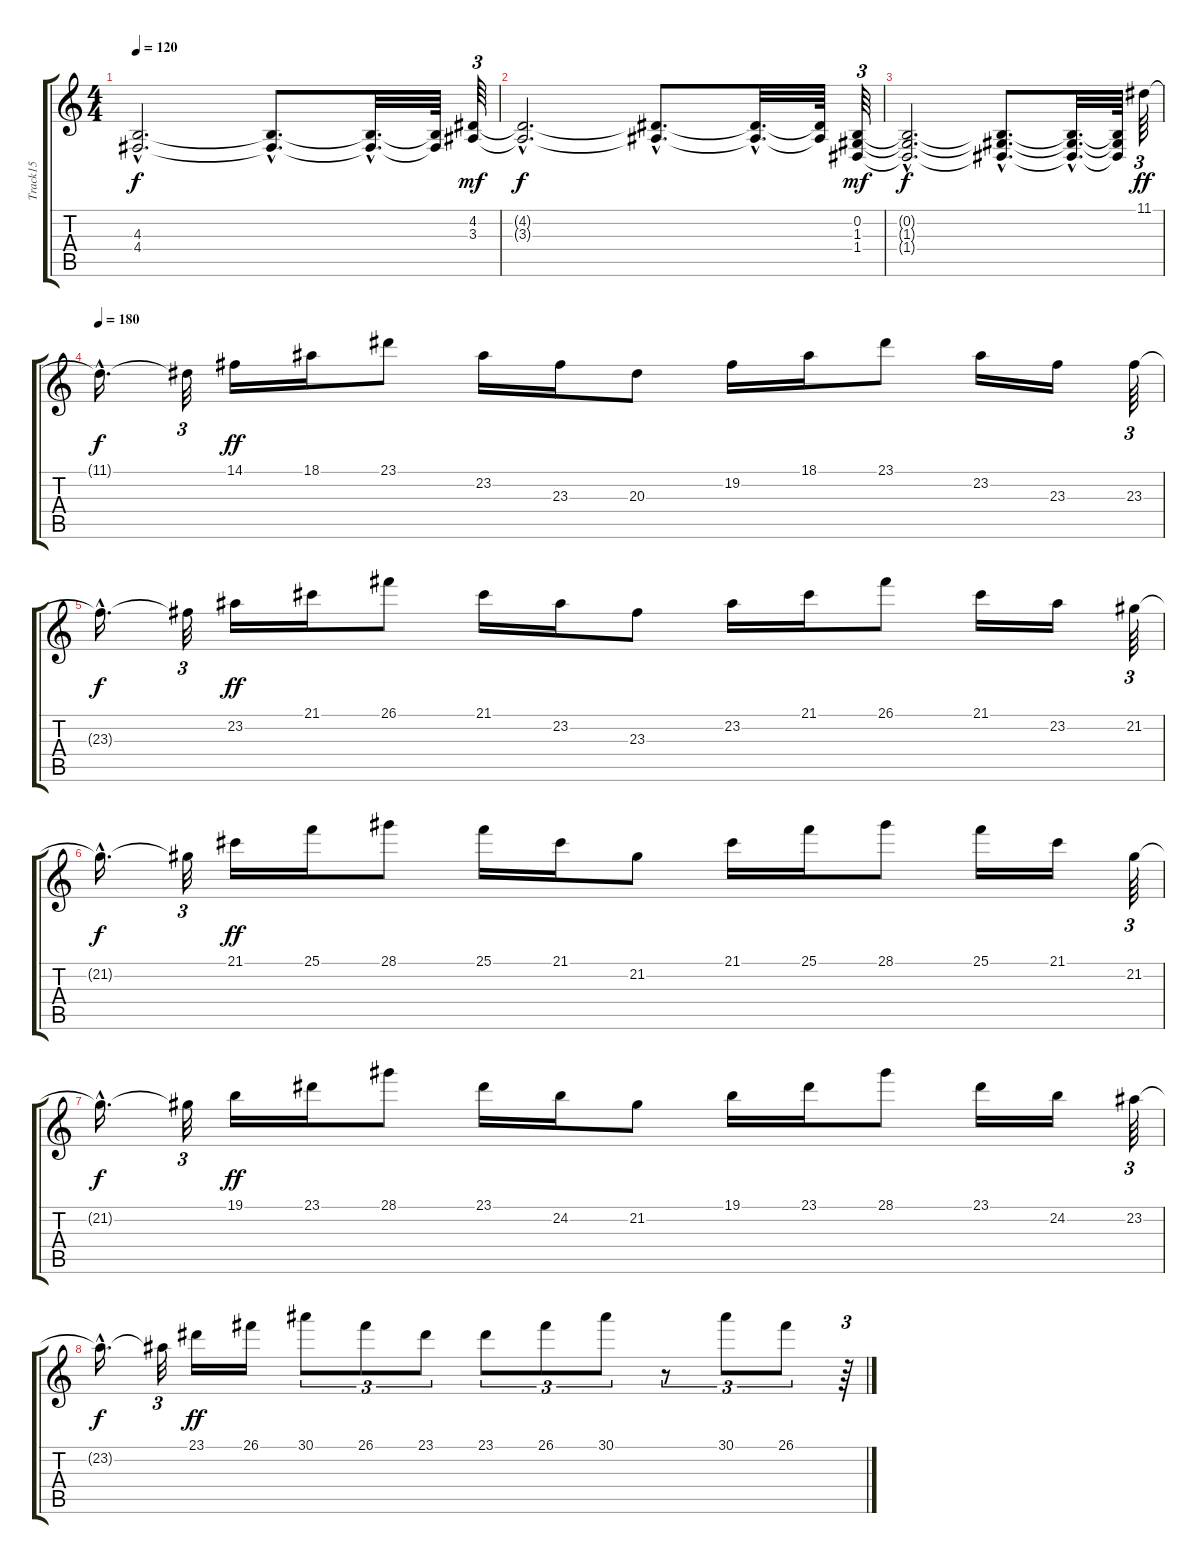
\track ("Track15" "Track15") {instrument stringensemble1}
\staff {score tabs}
\tuning (E4 B3 G3 D3 A2 E2) {hide}
\ts (4 4)
\tempo 120
\clef g2
\ks c
(4.3{hac t} 4.4{hac t}).2{d dy f} (4.3{hac t} 4.4{hac t}).8{d} (4.3{hac t} 4.4{hac t}).32{d} (4.3{t} 4.4{t}).64 (4.2 3.3).64{tu (3 2) dy mf} |
(4.2{hac t} 3.3{hac t}).2{d dy f} (4.2{hac t} 3.3{hac t}).8{d} (4.2{hac t} 3.3{hac t}).32{d} (4.2{t} 3.3{t}).64 (0.2 1.3 1.4).64{tu (3 2) dy mf} |
(0.2{hac t} 1.3{hac t} 1.4{hac t}).2{d dy f} (0.2{hac t} 1.3{hac t} 1.4{hac t}).8{d} (0.2{hac t} 1.3{hac t} 1.4{hac t}).32{d} (0.2{t} 1.3{t} 1.4{t}).64 11.1.64{tu (3 2) dy ff volume 16 instrument churchorgan} |
\tempo 180
11.1{hac t}.16{d dy f} 11.1{t}.32{tu (3 2)} 14.1.16{dy ff} 18.1.16 23.1.8 23.2.16 23.3.16 20.3.8 19.2.16 18.1.16 23.1.8 23.2.16 23.3.16 23.3.64{tu (3 2)} |
23.3{hac t}.16{d dy f} 23.3{t}.32{tu (3 2)} 23.2.16{dy ff} 21.1.16 26.1.8 21.1.16 23.2.16 23.3.8 23.2.16 21.1.16 26.1.8 21.1.16 23.2.16 21.2.64{tu (3 2)} |
21.2{hac t}.16{d dy f} 21.2{t}.32{tu (3 2)} 21.1.16{dy ff} 25.1.16 28.1.8 25.1.16 21.1.16 21.2.8 21.1.16 25.1.16 28.1.8 25.1.16 21.1.16 21.2.64{tu (3 2)} |
21.2{hac t}.16{d dy f} 21.2{t}.32{tu (3 2)} 19.1.16{dy ff} 23.1.16 28.1.8 23.1.16 24.2.16 21.2.8 19.1.16 23.1.16 28.1.8 23.1.16 24.2.16 23.2.64{tu (3 2)} |
23.2{hac t}.16{d dy f} 23.2{t}.32{tu (3 2)} 23.1.16{dy ff} 26.1.16 30.1.8{tu (3 2)} 26.1.8{tu (3 2)} 23.1.8{tu (3 2)} 23.1.8{tu (3 2)} 26.1.8{tu (3 2)} 30.1.8{tu (3 2)} r.8{tu (3 2)} 30.1.8{tu (3 2)} 26.1.8{tu (3 2)} r.64{tu (3 2)}
